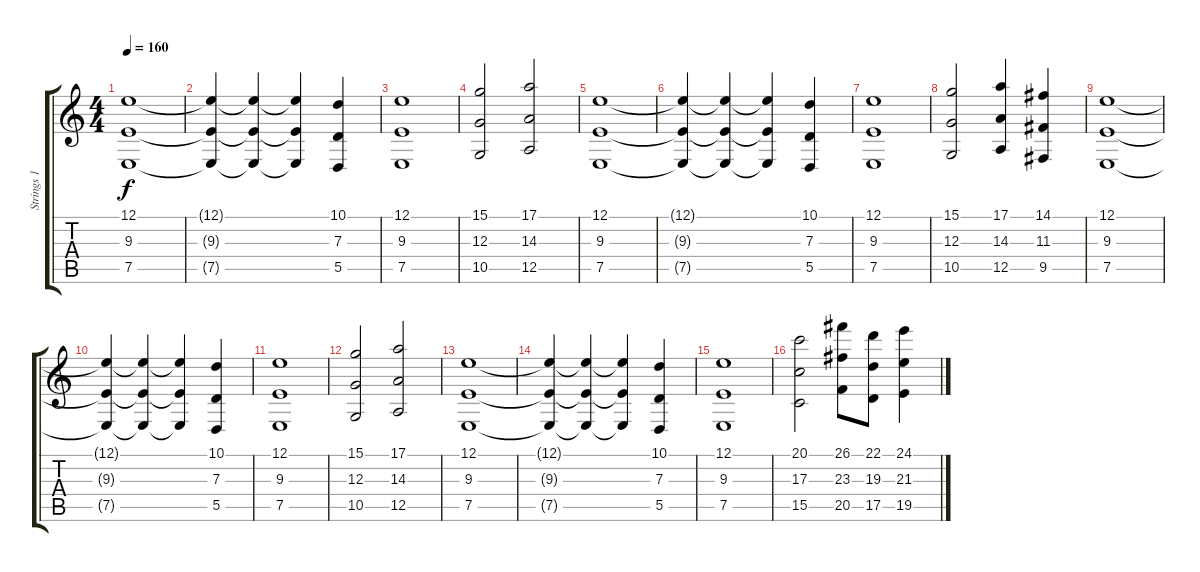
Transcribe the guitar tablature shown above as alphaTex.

\track ("Strings 1" "Strings 1") {instrument stringensemble1}
\staff {score tabs}
\tuning (E4 B3 G3 D3 A2 E2) {hide}
\ts (4 4)
\tempo 160
\clef g2
\ks c
(12.1 9.3 7.5).1{dy f} |
(12.1{t} 9.3{t} 7.5{t}).4 (12.1{t} 9.3{t} 7.5{t}).4 (12.1{t} 9.3{t} 7.5{t}).4 (10.1 7.3 5.5).4 |
(12.1 9.3 7.5).1 |
(15.1 12.3 10.5).2 (17.1 14.3 12.5).2 |
(12.1 9.3 7.5).1 |
(12.1{t} 9.3{t} 7.5{t}).4 (12.1{t} 9.3{t} 7.5{t}).4 (12.1{t} 9.3{t} 7.5{t}).4 (10.1 7.3 5.5).4 |
(12.1 9.3 7.5).1 |
(15.1 12.3 10.5).2 (17.1 14.3 12.5).4 (14.1 11.3 9.5).4 |
(12.1 9.3 7.5).1 |
(12.1{t} 9.3{t} 7.5{t}).4 (12.1{t} 9.3{t} 7.5{t}).4 (12.1{t} 9.3{t} 7.5{t}).4 (10.1 7.3 5.5).4 |
(12.1 9.3 7.5).1 |
(15.1 12.3 10.5).2 (17.1 14.3 12.5).2 |
(12.1 9.3 7.5).1 |
(12.1{t} 9.3{t} 7.5{t}).4 (12.1{t} 9.3{t} 7.5{t}).4 (12.1{t} 9.3{t} 7.5{t}).4 (10.1 7.3 5.5).4 |
(12.1 9.3 7.5).1 |
(20.1 17.3 15.5).2 (26.1 23.3 20.5).8 (22.1 19.3 17.5).8 (24.1 21.3 19.5).4
